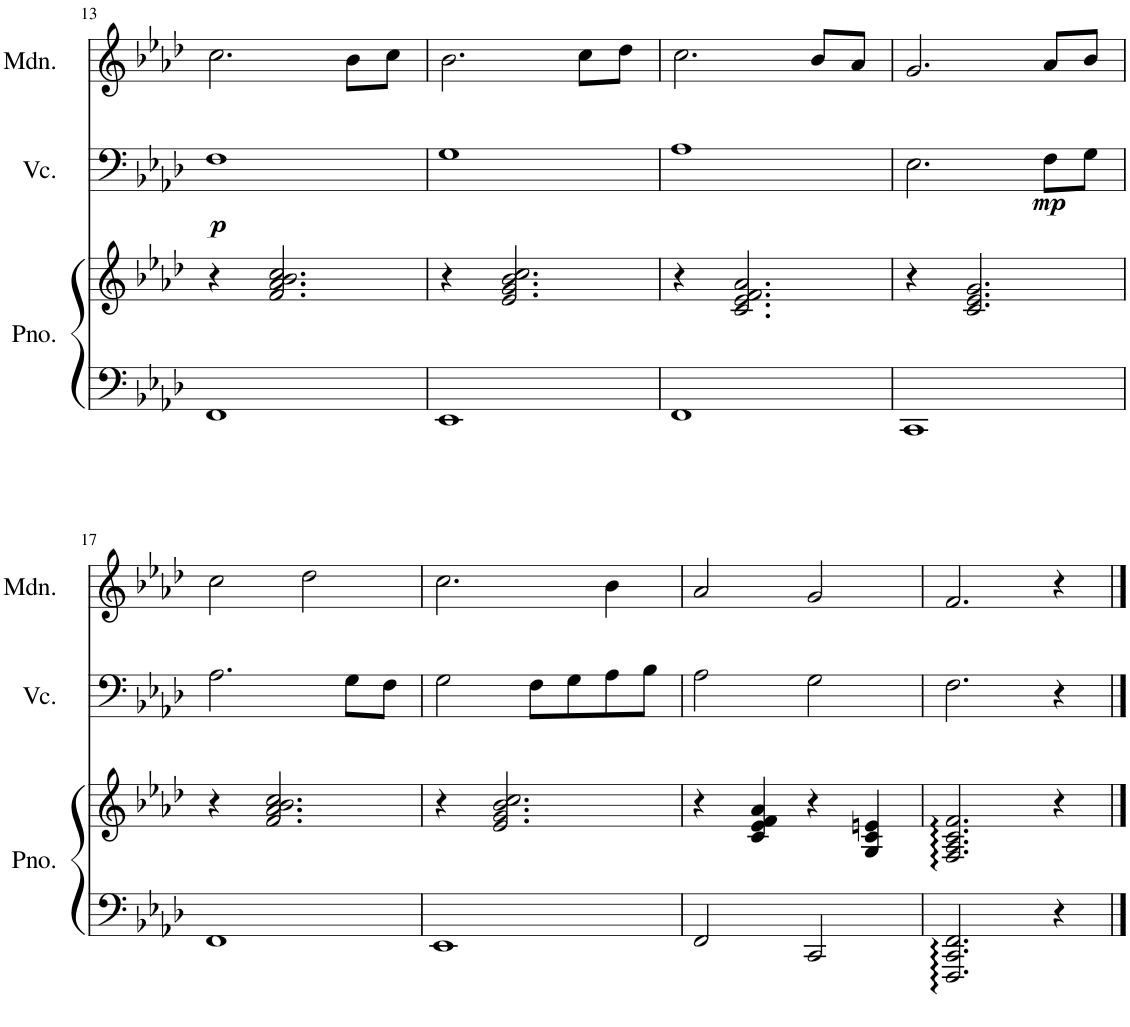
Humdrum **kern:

**kern	**kern	**kern	**dynam	**kern
*part3	*part3	*part2	*part2	*part1
*staff4	*staff3	*staff2	*staff2	*staff1
*I"Piano	*	*I"Violoncello	*	*I"Mandolin
*I'Pno.	*	*I'Vc.	*	*I'Mdn.
!!LO:PB:g=z
*clefF4	*clefG2	*clefF4	*	*clefG2
*k[b-e-a-d-]	*k[b-e-a-d-]	*k[b-e-a-d-]	*	*k[b-e-a-d-]
*M4/4	*M4/4	*M4/4	*	*M4/4
=13	=13	=13	=13	=13
!	!	!	!LO:DY:b	!
1FF	4r	1F	p	2.cc\
.	2.f/ 2.a-/ 2.b-/ 2.cc/	.	.	.
.	.	.	.	8b-\L
.	.	.	.	8cc\J
=14	=14	=14	=14	=14
1EE-	4r	1G	.	2.b-\
.	2.e-/ 2.g/ 2.b-/ 2.cc/	.	.	.
.	.	.	.	8cc\L
.	.	.	.	8dd-\J
=15	=15	=15	=15	=15
1FF	4r	1A-	.	2.cc\
.	2.c/ 2.e-/ 2.f/ 2.a-/	.	.	.
.	.	.	.	8b-/L
.	.	.	.	8a-/J
=16	=16	=16	=16	=16
1CC	4r	2.E-\	.	2.g/
.	2.c/ 2.e-/ 2.g/	.	.	.
!	!	!	!LO:DY:b	!
.	.	8F\L	mp	8a-/L
.	.	8G\J	.	8b-/J
!!LO:LB:g=z
=17	=17	=17	=17	=17
1FF	4r	2.A-\	.	2cc\
.	2.f/ 2.a-/ 2.b-/ 2.cc/	.	.	.
.	.	.	.	2dd-\
.	.	8G\L	.	.
.	.	8F\J	.	.
=18	=18	=18	=18	=18
1EE-	4r	2G\	.	2.cc\
.	2.e-/ 2.g/ 2.b-/ 2.cc/	.	.	.
.	.	8F\L	.	.
.	.	8G\	.	.
.	.	8A-\	.	4b-\
.	.	8B-\J	.	.
=19	=19	=19	=19	=19
2FF/	4r	2A-\	.	2a-/
.	4c/ 4e-/ 4f/ 4a-/	.	.	.
2CC/	4r	2G\	.	2g/
.	4G/ 4c/ 4en/	.	.	.
=20	=20	=20	=20	=20
2.FFF/: 2.CC/: 2.FF/:	2.F/ 2.A-/ 2.c/ 2.f/	2.F\	.	2.f/
4r	4r	4r	.	4r
==	==	==	==	==
*-	*-	*-	*-	*-
